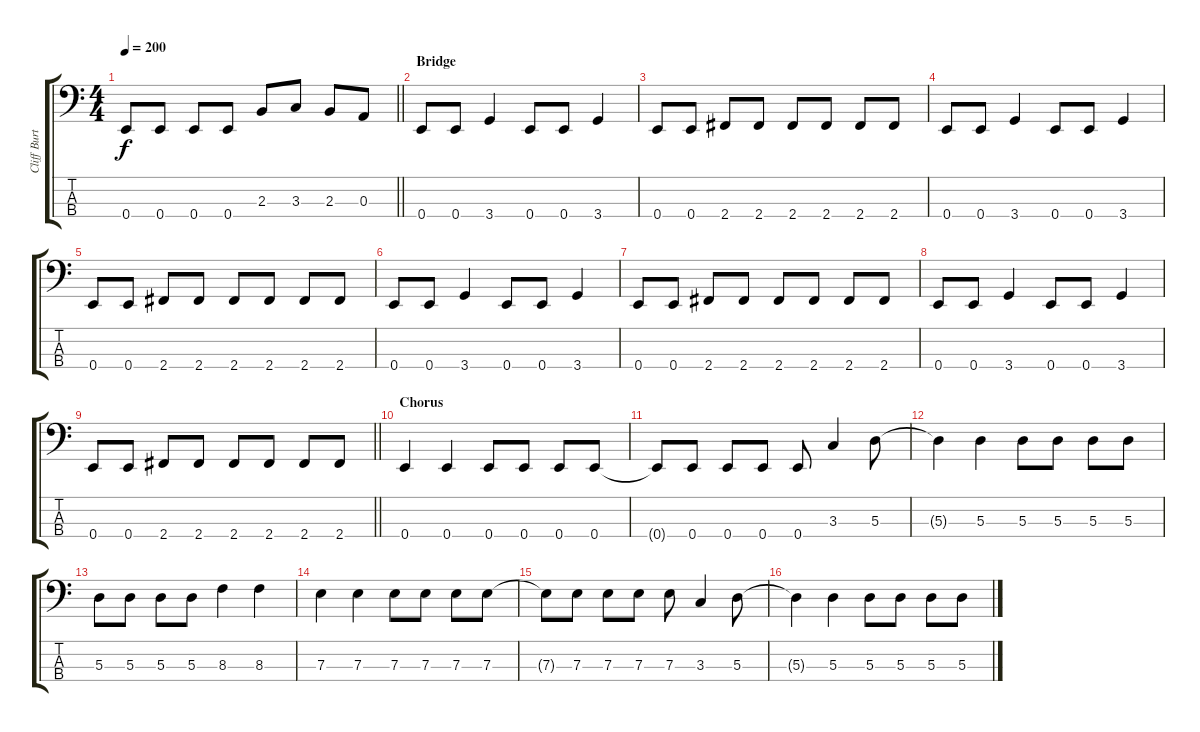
\track ("Cliff Burton (Bass)" "Cliff Burt") {instrument electricbasspick}
\staff {score tabs}
\tuning (G2 D2 A1 E1) {hide}
\ts (4 4)
\tempo 200
\clef f4
\barLineRight lightlight
\ks c
0.4.8{dy f} 0.4.8 0.4.8 0.4.8 2.3.8 3.3.8 2.3.8 0.3.8 |
\section ("" "Bridge")
0.4.8 0.4.8 3.4.4 0.4.8 0.4.8 3.4.4 |
0.4.8 0.4.8 2.4.8 2.4.8 2.4.8 2.4.8 2.4.8 2.4.8 |
0.4.8 0.4.8 3.4.4 0.4.8 0.4.8 3.4.4 |
0.4.8 0.4.8 2.4.8 2.4.8 2.4.8 2.4.8 2.4.8 2.4.8 |
0.4.8 0.4.8 3.4.4 0.4.8 0.4.8 3.4.4 |
0.4.8 0.4.8 2.4.8 2.4.8 2.4.8 2.4.8 2.4.8 2.4.8 |
0.4.8 0.4.8 3.4.4 0.4.8 0.4.8 3.4.4 |
\barLineRight lightlight
0.4.8 0.4.8 2.4.8 2.4.8 2.4.8 2.4.8 2.4.8 2.4.8 |
\section ("" "Chorus")
0.4.4 0.4.4 0.4.8 0.4.8 0.4.8 0.4.8 |
0.4{t}.8 0.4.8 0.4.8 0.4.8 0.4.8 3.3.4 5.3.8 |
5.3{t}.4 5.3.4 5.3.8 5.3.8 5.3.8 5.3.8 |
5.3.8 5.3.8 5.3.8 5.3.8 8.3.4 8.3.4 |
7.3.4 7.3.4 7.3.8 7.3.8 7.3.8 7.3.8 |
7.3{t}.8 7.3.8 7.3.8 7.3.8 7.3.8 3.3.4 5.3.8 |
5.3{t}.4 5.3.4 5.3.8 5.3.8 5.3.8 5.3.8
